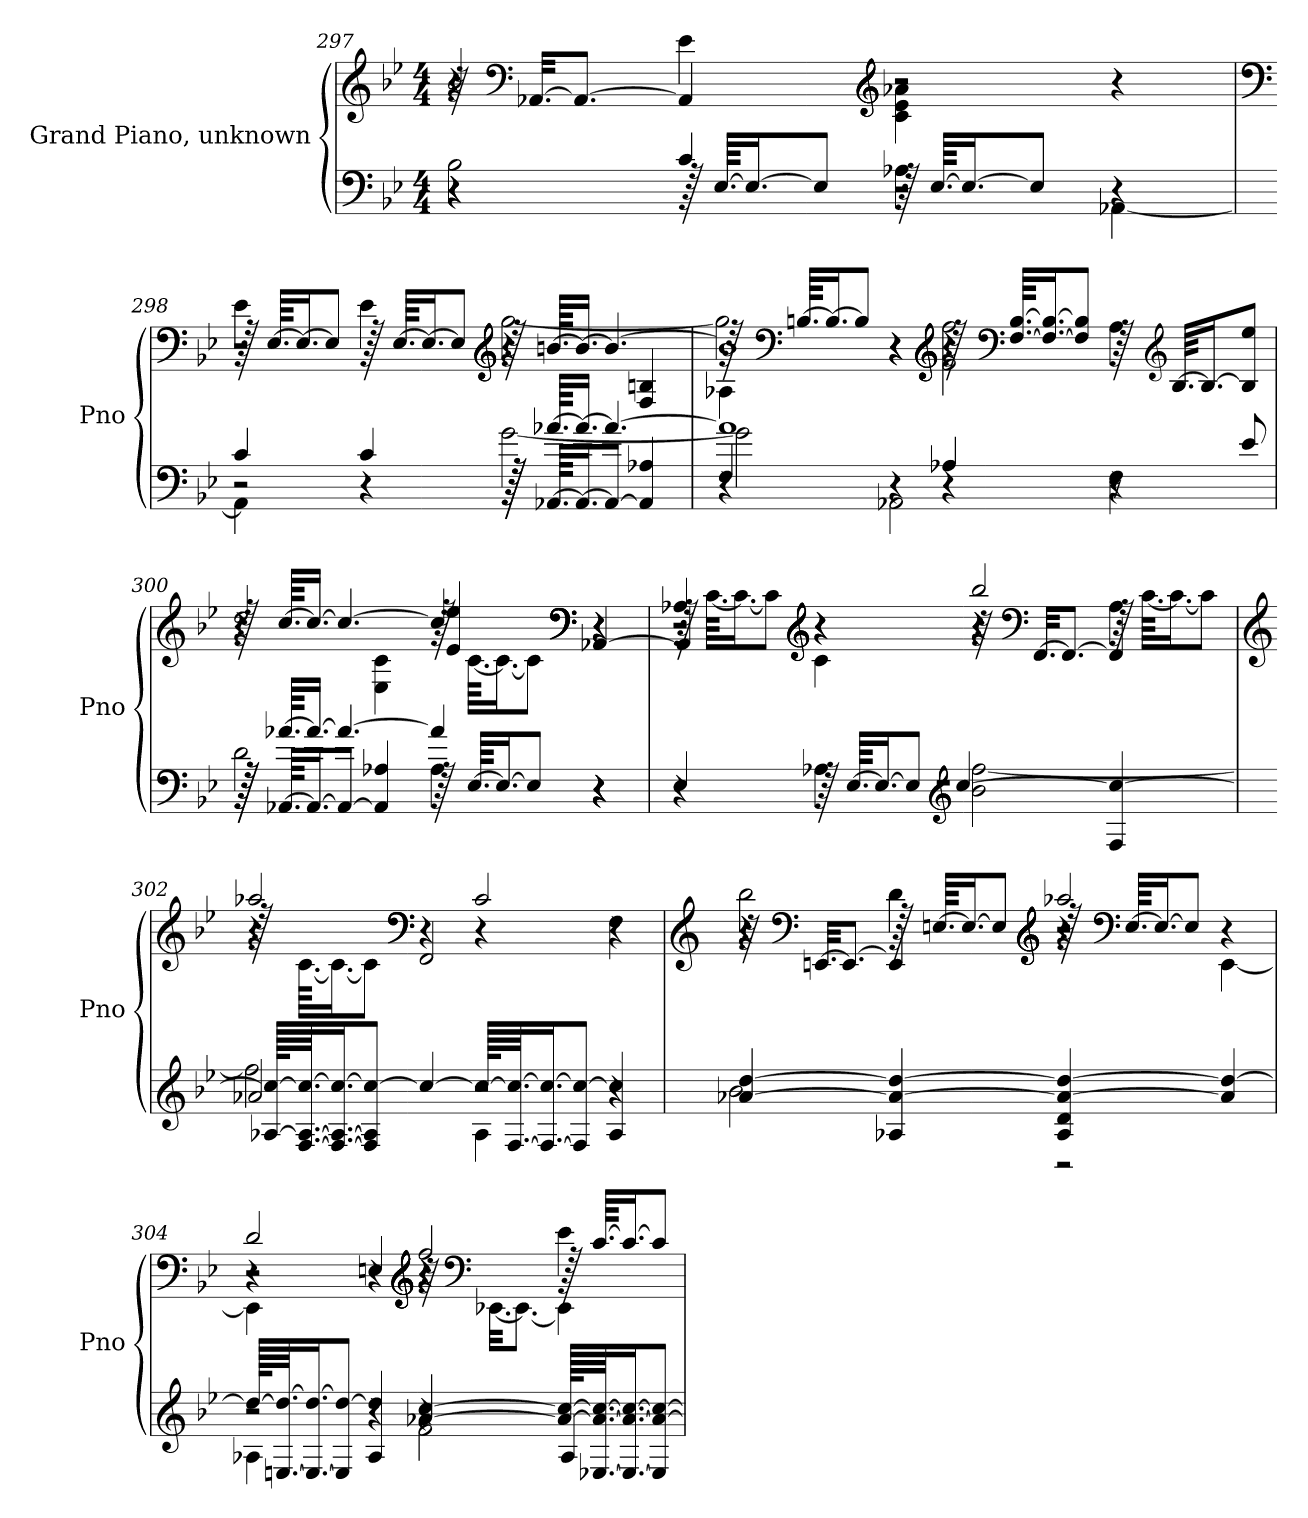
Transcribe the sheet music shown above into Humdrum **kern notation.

**kern	**kern
*part1	*part1
*staff2	*staff1
*I"Grand Piano, unknown	*
*I'Pno	*
!!LO:PB:g=z
*clefF4	*clefG2
*k[b-e-]	*k[b-e-]
*M4/4	*M4/4
=297	=297
*^	*^
*	*^	*	*^
4r	2B-\	4r	2b-/	4r	64r
*	*	*	*clefF4	*	*
.	.	.	.	.	[32.AA-X/KKL
.	.	.	.	.	8.AA-/J_
4c/	.	128r	.	4e-\	4AA-/]
.	.	[64.E-/KKLL	.	.	.
.	.	16.E-/J_	.	.	.
.	.	8E-/J]	.	.	.
*	*	*	*clefG2	*	*
2r	4A-X\	128r	2r	4c\ 4e-\ 4a-X\	2r
.	.	[64.E-/KKLL	.	.	.
.	.	16.E-/J_	.	.	.
.	.	8E-/J]	.	.	.
.	[4AA-X\	4r	.	4r	.
!!LO:LB:g=z	!!	!!
=298	=298	=298	=298	=298	=298
*	*	*	*clefF4	*	*
2r	4AA-\]	4c/	2r	4e-\	128r
.	.	.	.	.	[64.E-/KKLL
.	.	.	.	.	16.E-/J_
.	.	.	.	.	8E-/J]
.	4r	4c/	.	4e-\	128r
.	.	.	.	.	[64.E-/KKLL
.	.	.	.	.	16.E-/J_
.	.	.	.	.	8E-/J]
*	*	*	*clefG2	*	*
128r	[2g\	128r	128r	[2gg\	4r
[64.a-X/KKLL	.	[64.AA-X/KKLL	[64.bn/KKLL	.	.
16.a-/JJ_	.	16.AA-/J_	16.b/JJ_	.	.
4.a-/_	.	8AA-/J_	4.b/_	.	.
.	.	4AA-/] 4A-X/	.	.	4F/ 4Bn/
!!LO:LB:g=z
=299	=299	=299	=299	=299	=299
*	*	*^	*	*	*^
1a-]	2g\]	4F/	4r	1b]	2gg\]	128r	4A-X\
*	*	*	*	*clefF4	*	*	*
.	.	.	.	.	.	[64.Bn/KKLL	.
.	.	.	.	.	.	16.B/J_	.
.	.	.	.	.	.	8B/J]	.
.	.	4r	2AA-X\	.	.	4r	4r
*	*	*	*	*clefG2	*	*	*
.	4r	4A-X/	.	.	2f\ 2ff\	128r	4r
*	*	*	*	*clefF4	*	*	*
.	.	.	.	.	.	[64.F/ [64.B/KKLL	.
.	.	.	.	.	.	16.F/_ 16.B/_J	.
.	.	.	.	.	.	8F/] 8B/]J	.
.	4F\	8r	4r	.	.	128r	4A-\
*	*	*	*	*clefG2	*	*	*
.	.	.	.	.	.	[64.B/KKLL	.
.	.	.	.	.	.	16.B/J_	.
.	.	8e-/	.	.	.	8B/] 8ee-/J	.
*	*	*v	*v	*	*	*	*
*	*	*	*	*	*v	*v
!!LO:LB:g=z
=300	=300	=300	=300	=300	=300
128r	2d\	128r	128r	4r	2dd/
[64.a-X/KKLL	.	[64.AA-X/KKLL	[64.cc/KKLL	.	.
16.a-/JJ_	.	16.AA-/J_	16.cc/JJ_	.	.
4.a-/_	.	8AA-/J_	4.cc/_	.	.
.	.	4AA-/] 4A-X/	.	4E-\ 4c\	.
4a-/]	4A-\	128r	4cc/]	128r	4e-/ 4ee-/
.	.	[64.E-/KKLL	.	[64.c\KKLL	.
.	.	16.E-/J_	.	16.c\J_	.
.	.	8E-/J]	.	8c\J]	.
*	*	*	*clefF4	*	*
4r	4r	4r	4r	4r	[4AA-X/
!!LO:LB:g=z
=301	=301	=301	=301	=301	=301
*	*	*	*	*	*^
1r	4r	4E-/	4A-X/	128r	4AA-/]	2r
.	.	.	.	[64.c\KKLL	.	.
.	.	.	.	16.c\J_	.	.
.	.	.	.	8c\J]	.	.
*	*	*	*clefG2	*	*	*
.	4A-X\	128r	4r	4c\	4r	.
.	.	[64.E-/KKLL	.	.	.	.
.	.	16.E-/J_	.	.	.	.
.	.	8E-/J]	.	.	.	.
*clefG2	*	*	*	*	*	*
.	2b-\ [2ff\	[4cc/	2bb-/	4r	64r	4r
*	*	*	*clefF4	*	*	*
.	.	.	.	.	[32.FF/KKL	.
.	.	.	.	.	8.FF/J_	.
.	.	4F/ 4cc/_	.	128r	4FF/]	4A-\
.	.	.	.	[64.c\KKLL	.	.
.	.	.	.	16.c\J_	.	.
.	.	.	.	8c\J]	.	.
*	*	*	*v	*v	*v	*v
!!LO:PB:g=z
=302	=302	=302	=302
*	*	*	*clefG2
*	*	*	*^
*	*	*	*	*^
2a-X/	2ff\]	[128A-X/ 128cc/_KLLLL	2aa-X/	128r	4r
.	.	[64.F/ 64.A-/_ 64.cc/_JJ	.	[64.c\KKLL	.
.	.	16.F/_ 16.A-/_ 16.cc/_J	.	16.c\J_	.
.	.	8F/] 8A-/] 8cc/_J	.	8c\J]	.
*	*	*	*clefF4	*	*
.	.	4cc/_	.	4r	2FF/
2r	4A-\	128cc/KLLLL_	2c/	4r	.
.	.	[64.F/ 64.cc/_JJ	.	.	.
.	.	16.F/_ 16.cc/_J	.	.	.
.	.	8F/] 8cc/_J	.	.	.
.	4r	4A-/ 4cc/]	.	4F\	4r
*v	*v	*v	*	*	*
*	*v	*v	*v
!!LO:LB:g=z
=303	=303
*	*clefG2
*^	*^
*	*	*	*^
*	*	*	*	*^
[4a-X/ [4dd/	2b-\	64r	4r	4r	2bb-\
*	*	*clefF4	*	*	*
.	.	[32.EEn/KKL	.	.	.
.	.	8.EE/J_	.	.	.
4A-X/ 4a-/_ 4dd/_	.	4EE/]	4d\	128r	.
.	.	.	.	[64.En/KKLL	.
.	.	.	.	16.E/J_	.
.	.	.	.	8E/J]	.
*	*	*clefG2	*	*	*
4A-/ 4d/ 4a-/_ 4dd/_	2r	2aa-X/	2r	128r	4r
*	*	*clefF4	*	*	*
.	.	.	.	[64.E/KKLL	.
.	.	.	.	16.E/J_	.
.	.	.	.	8E/J]	.
4a-/] 4dd/_	.	.	.	4r	[4EE\
!!LO:LB:g=z	!!	!!	!!
=304	=304	=304	=304	=304	=304
*	*^	*	*	*	*
128dd/KLLLL_	4A-X\	2r	2d/	2r	4r	4EE\]
[64.En/ 64.dd/_JJ	.	.	.	.	.	.
16.E/_ 16.dd/_J	.	.	.	.	.	.
8E/] 8dd/_J	.	.	.	.	.	.
4A-/ 4dd/]	4r	.	.	.	4En/	4r
*	*	*	*clefG2	*	*	*
[4a-X/ [4cc/	2f\	4r	2ff/	4r	4r	64r
*	*	*	*clefF4	*	*	*
.	.	.	.	.	.	[32.EE-X\KKL
.	.	.	.	.	.	8.EE-\J_
128a-/_ 128cc/_KLLLL	.	4A-/	.	4e-\	128r	4EE-\]
[64.E-X/ 64.a-/_ 64.cc/_JJ	.	.	.	.	[64.c/KKLL	.
16.E-/_ 16.a-/_ 16.cc/_J	.	.	.	.	16.c/J_	.
8E-/] 8a-/_ 8cc/_J	.	.	.	.	8c/J]	.
*v	*v	*v	*	*	*	*
*	*v	*v	*v	*v
=	=
*-	*-
